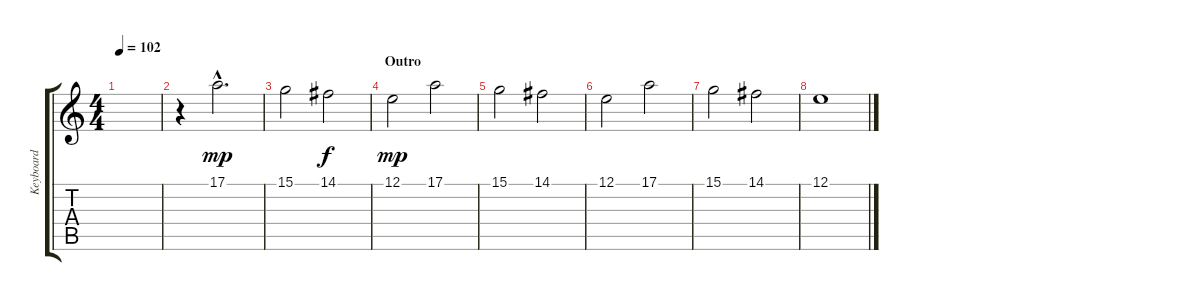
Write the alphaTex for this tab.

\track ("Keyboard" "Keyboard") {instrument synthstrings2}
\staff {score tabs}
\tuning (E4 B3 G3 D3 A2 E2) {hide}
\ts (4 4)
\tempo 102
\clef g2
\ks c
|
r.4 17.1{hac}.2{d dy mp} |
15.1.2 14.1.2{dy f} |
\section ("" "Outro")
12.1.2{dy mp} 17.1.2 |
15.1.2 14.1.2 |
12.1.2 17.1.2 |
15.1.2 14.1.2 |
12.1.1{volume 0}
